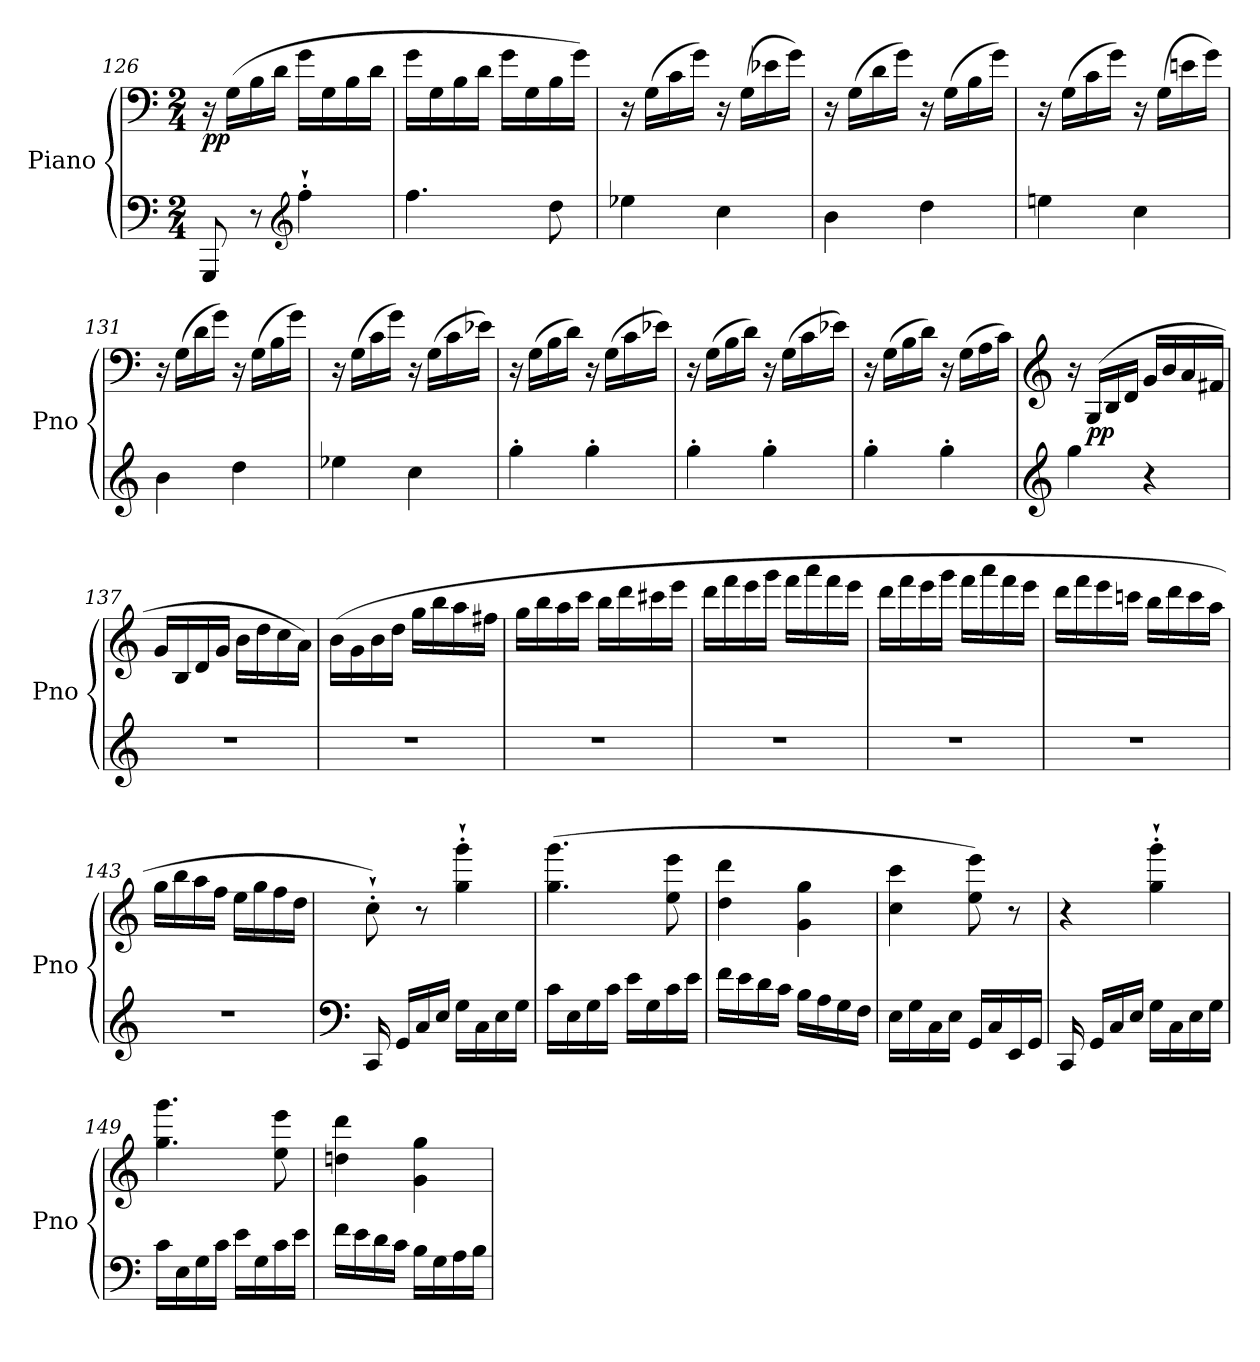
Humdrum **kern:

**kern	**kern	**dynam
*part1	*part1	*part1
*staff2	*staff1	*staff1/2
*I"Piano	*	*
*I'Pno	*	*
*clefF4	*clefF4	*
*k[]	*k[]	*
*M2/4	*M2/4	*
=126	=126	=126
!	!	!LO:DY:b
8GGG/	16r	pp
.	(>16G\LL	.
8r	16B\	.
.	16d\JJ	.
*clefG2	*	*
4ff'`\	16g\LL	.
.	16G\	.
.	16B\	.
.	16d\JJ	.
=127	=127	=127
4.ff\	16g\LL	.
.	16G\	.
.	16B\	.
.	16d\JJ	.
.	16g\LL	.
.	16G\	.
8dd\	16B\	.
.	16g\JJ)	.
!!LO:LB:g=z
=128	=128	=128
4ee-X\	16r	.
.	(>16G\LL	.
.	16c\	.
.	16g\JJ)	.
4cc\	16r	.
.	(>16G\LL	.
.	16e-X\	.
.	16g\JJ)	.
=129	=129	=129
4b\	16r	.
.	(>16G\LL	.
.	16d\	.
.	16g\JJ)	.
4dd\	16r	.
.	(>16G\LL	.
.	16B\	.
.	16g\JJ)	.
=130	=130	=130
4een\	16r	.
.	(>16G\LL	.
.	16c\	.
.	16g\JJ)	.
4cc\	16r	.
.	(>16G\LL	.
.	16en\	.
.	16g\JJ)	.
=131	=131	=131
4b\	16r	.
.	(>16G\LL	.
.	16d\	.
.	16g\JJ)	.
4dd\	16r	.
.	(>16G\LL	.
.	16B\	.
.	16g\JJ)	.
=132	=132	=132
4ee-X\	16r	.
.	(>16G\LL	.
.	16c\	.
.	16g\JJ)	.
4cc\	16r	.
.	(>16G\LL	.
.	16c\	.
.	16e-X\JJ)	.
!!LO:PB:g=z
=133	=133	=133
4gg'\	16r	.
.	(>16G\LL	.
.	16B\	.
.	16d\JJ)	.
4gg'\	16r	.
.	(>16G\LL	.
.	16c\	.
.	16e-X\JJ)	.
=134	=134	=134
4gg'\	16r	.
.	(>16G\LL	.
.	16B\	.
.	16d\JJ)	.
4gg'\	16r	.
.	(>16G\LL	.
.	16c\	.
.	16e-X\JJ)	.
=135	=135	=135
4gg'\	16r	.
.	(>16G\LL	.
.	16B\	.
.	16d\JJ)	.
4gg'\	16r	.
.	(>16G\LL	.
.	16A\	.
.	16c\JJ)	.
=136	=136	=136
*clefG2	*clefG2	*
4gg\	16r	.
!	!	!LO:DY:b
.	(>16G/LL	pp
.	16B/	.
.	16d/JJ	.
4r	16g/LL	.
.	16b/	.
.	16a/	.
.	16f#X/JJ	.
!!LO:LB:g=z
=137	=137	=137
2r	16g/LL	.
.	16B/	.
.	16d/	.
.	16g/JJ	.
.	16b\LL	.
.	16dd\	.
.	16cc\	.
.	16a\JJ)	.
=138	=138	=138
2r	(>16b\LL	.
.	16g\	.
.	16b\	.
.	16dd\JJ	.
.	16gg\LL	.
.	16bb\	.
.	16aa\	.
.	16ff#X\JJ	.
=139	=139	=139
2r	16gg\LL	.
.	16bb\	.
.	16aa\	.
.	16ccc\JJ	.
!	!	!LO:DY:b
.	16bb\LL	other-dynamics
.	16ddd\	.
.	16ccc#X\	.
.	16eee\JJ	.
=140	=140	=140
2r	16ddd\LL	.
.	16fff\	.
.	16eee\	.
.	16ggg\JJ	.
.	16fff\LL	.
.	16aaa\	.
.	16fff\	.
.	16eee\JJ	.
!!LO:LB:g=z
=141	=141	=141
2r	16ddd\LL	.
.	16fff\	.
.	16eee\	.
.	16ggg\JJ	.
.	16fff\LL	.
.	16aaa\	.
.	16fff\	.
.	16eee\JJ	.
!!LO:LB:g=z
=142	=142	=142
!	!	!LO:DY:b
2r	16ddd\LL	other-dynamics
.	16fff\	.
.	16eee\	.
.	16cccn\JJ	.
.	16bb\LL	.
.	16ddd\	.
.	16ccc\	.
.	16aa\JJ	.
=143	=143	=143
2r	16gg\LL	.
.	16bb\	.
.	16aa\	.
.	16ff\JJ	.
.	16ee\LL	.
.	16gg\	.
.	16ff\	.
.	16dd\JJ	.
=144	=144	=144
*clefF4	*	*
!	!	!LO:DY:b
16CC/	8cc'`\)	other-dynamics
16GG/LL	.	.
16C/	8r	.
16E/JJ	.	.
16G\LL	4gg\'` 4ggg\'`	.
16C\	.	.
16E\	.	.
16G\JJ	.	.
=145	=145	=145
16c\LL	(>4.gg\ 4.ggg\	.
16E\	.	.
16G\	.	.
16c\JJ	.	.
16e\LL	.	.
16G\	.	.
16c\	8ee\ 8eee\	.
16e\JJ	.	.
=146	=146	=146
16f\LL	4dd\ 4ddd\	.
16e\	.	.
16d\	.	.
16c\JJ	.	.
16B\LL	4g\ 4gg\	.
16A\	.	.
16G\	.	.
16F\JJ	.	.
!!LO:LB:g=z
=147	=147	=147
16E\LL	4cc\ 4ccc\	.
16G\	.	.
16C\	.	.
16E\JJ	.	.
16GG/LL	8ee\ 8eee\)	.
16C/	.	.
16EE/	8r	.
16GG/JJ	.	.
=148	=148	=148
16CC/	4r	.
16GG/LL	.	.
16C/	.	.
16E/JJ	.	.
16G\LL	4gg\'` 4ggg\'`	.
16C\	.	.
16E\	.	.
16G\JJ	.	.
=149	=149	=149
16c\LL	4.gg\ 4.ggg\	.
16E\	.	.
16G\	.	.
16c\JJ	.	.
16e\LL	.	.
16G\	.	.
16c\	8ee\ 8eee\	.
16e\JJ	.	.
=150	=150	=150
16f\LL	4ddn\ 4ddd\	.
16e\	.	.
16d\	.	.
16c\JJ	.	.
16B\LL	4g\ 4gg\	.
16G\	.	.
16A\	.	.
16B\JJ	.	.
=	=	=
*-	*-	*-
